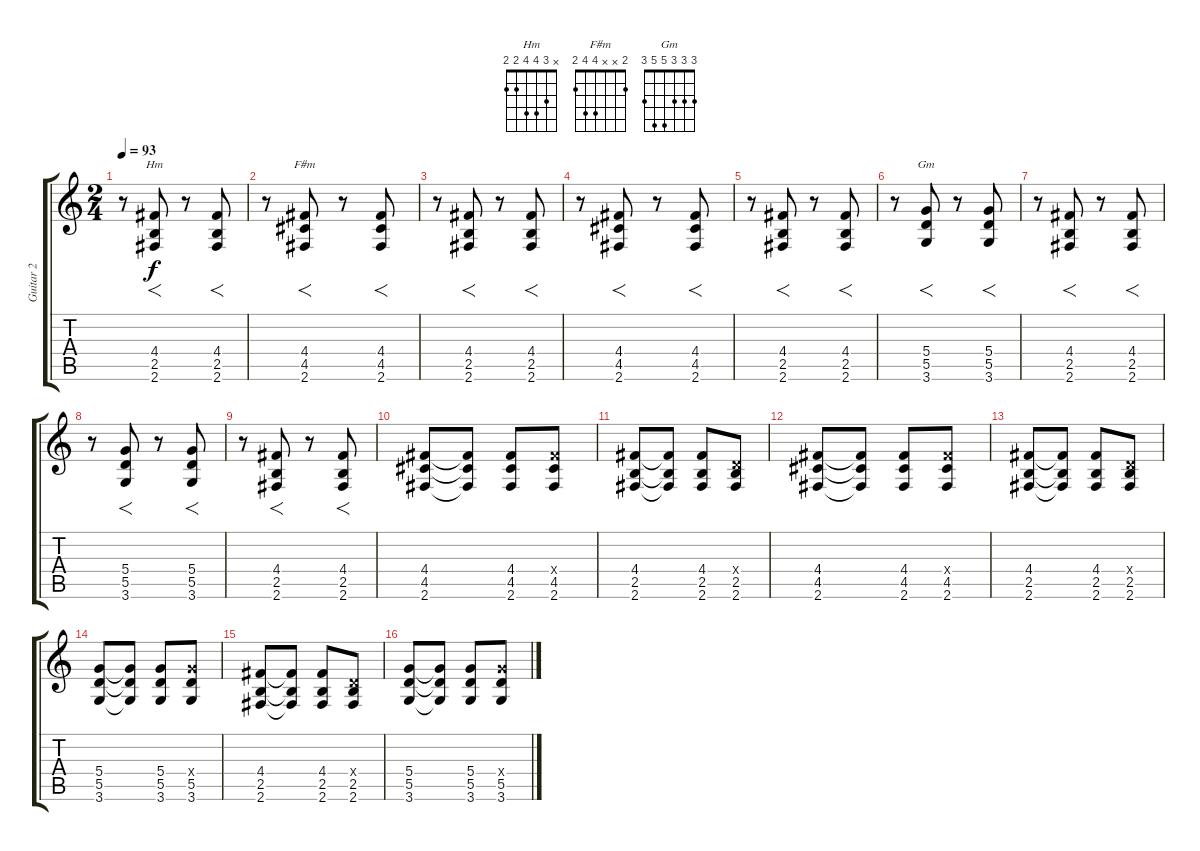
\track ("Guitar 2" "Guitar 2") {instrument overdrivenguitar}
\staff {score tabs}
\tuning (E4 B3 G3 D3 A2 E2) {hide}
\chord ("Hm" x 3 4 4 2 2)
\chord ("F#m" 2 x x 4 4 2)
\chord ("Gm" 3 3 3 5 5 3)
\ts (2 4)
\tempo 93
\clef g2
\ks c
r.8{dy f} (4.4 2.5 2.6).8{f ch "Hm"} r.8 (4.4 2.5 2.6).8{f} |
r.8 (4.4 4.5 2.6).8{f ch "F#m"} r.8 (4.4 4.5 2.6).8{f} |
r.8 (4.4 2.5 2.6).8{f} r.8 (4.4 2.5 2.6).8{f} |
r.8 (4.4 4.5 2.6).8{f} r.8 (4.4 4.5 2.6).8{f} |
r.8 (4.4 2.5 2.6).8{f} r.8 (4.4 2.5 2.6).8{f} |
r.8 (5.4 5.5 3.6).8{f ch "Gm"} r.8 (5.4 5.5 3.6).8{f} |
r.8 (4.4 2.5 2.6).8{f} r.8 (4.4 2.5 2.6).8{f} |
r.8 (5.4 5.5 3.6).8{f} r.8 (5.4 5.5 3.6).8{f} |
r.8 (4.4 2.5 2.6).8{f} r.8 (4.4 2.5 2.6).8{f} |
(4.4 4.5 2.6).8 (4.4{t} 4.5{t} 2.6{t}).8 (4.4 4.5 2.6).8 (4.4{x} 4.5 2.6).8 |
(4.4 2.5 2.6).8 (4.4{t} 2.5{t} 2.6{t}).8 (4.4 2.5 2.6).8 (0.4{x} 2.5 2.6).8 |
(4.4 4.5 2.6).8 (4.4{t} 4.5{t} 2.6{t}).8 (4.4 4.5 2.6).8 (4.4{x} 4.5 2.6).8 |
(4.4 2.5 2.6).8 (4.4{t} 2.5{t} 2.6{t}).8 (4.4 2.5 2.6).8 (0.4{x} 2.5 2.6).8 |
(5.4 5.5 3.6).8 (5.4{t} 5.5{t} 3.6{t}).8 (5.4 5.5 3.6).8 (5.4{x} 5.5 3.6).8 |
(4.4 2.5 2.6).8 (4.4{t} 2.5{t} 2.6{t}).8 (4.4 2.5 2.6).8 (0.4{x} 2.5 2.6).8 |
(5.4 5.5 3.6).8 (5.4{t} 5.5{t} 3.6{t}).8 (5.4 5.5 3.6).8 (5.4{x} 5.5 3.6).8
